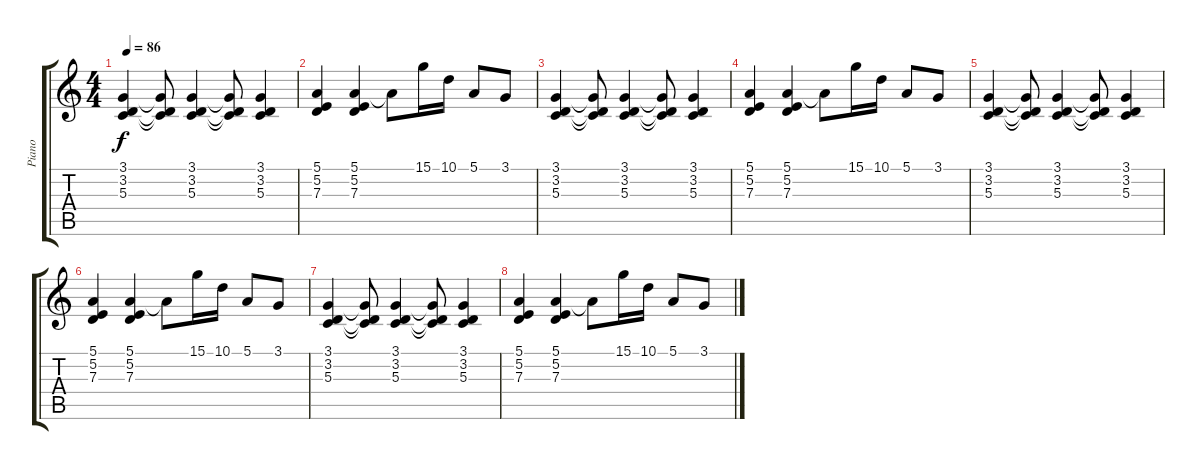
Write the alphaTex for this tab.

\track ("Piano" "Piano") {instrument acousticgrandpiano}
\staff {score tabs}
\tuning (E4 B3 G3 D3 A2 E2) {hide}
\ts (4 4)
\tempo 86
\clef g2
\ks c
(3.1 3.2 5.3).4{dy f} (3.1{t} 3.2{t} 5.3{t}).8 (3.1 3.2 5.3).4 (3.1{t} 3.2{t} 5.3{t}).8 (3.1 3.2 5.3).4 |
(5.1 5.2 7.3).4 (5.1 5.2 7.3).4 5.1{t}.8 15.1.16 10.1.16 5.1.8 3.1.8 |
(3.1 3.2 5.3).4 (3.1{t} 3.2{t} 5.3{t}).8 (3.1 3.2 5.3).4 (3.1{t} 3.2{t} 5.3{t}).8 (3.1 3.2 5.3).4 |
(5.1 5.2 7.3).4 (5.1 5.2 7.3).4 5.1{t}.8 15.1.16 10.1.16 5.1.8 3.1.8 |
(3.1 3.2 5.3).4 (3.1{t} 3.2{t} 5.3{t}).8 (3.1 3.2 5.3).4 (3.1{t} 3.2{t} 5.3{t}).8 (3.1 3.2 5.3).4 |
(5.1 5.2 7.3).4 (5.1 5.2 7.3).4 5.1{t}.8 15.1.16 10.1.16 5.1.8 3.1.8 |
(3.1 3.2 5.3).4 (3.1{t} 3.2{t} 5.3{t}).8 (3.1 3.2 5.3).4 (3.1{t} 3.2{t} 5.3{t}).8 (3.1 3.2 5.3).4 |
(5.1 5.2 7.3).4 (5.1 5.2 7.3).4 5.1{t}.8 15.1.16 10.1.16 5.1.8 3.1.8
